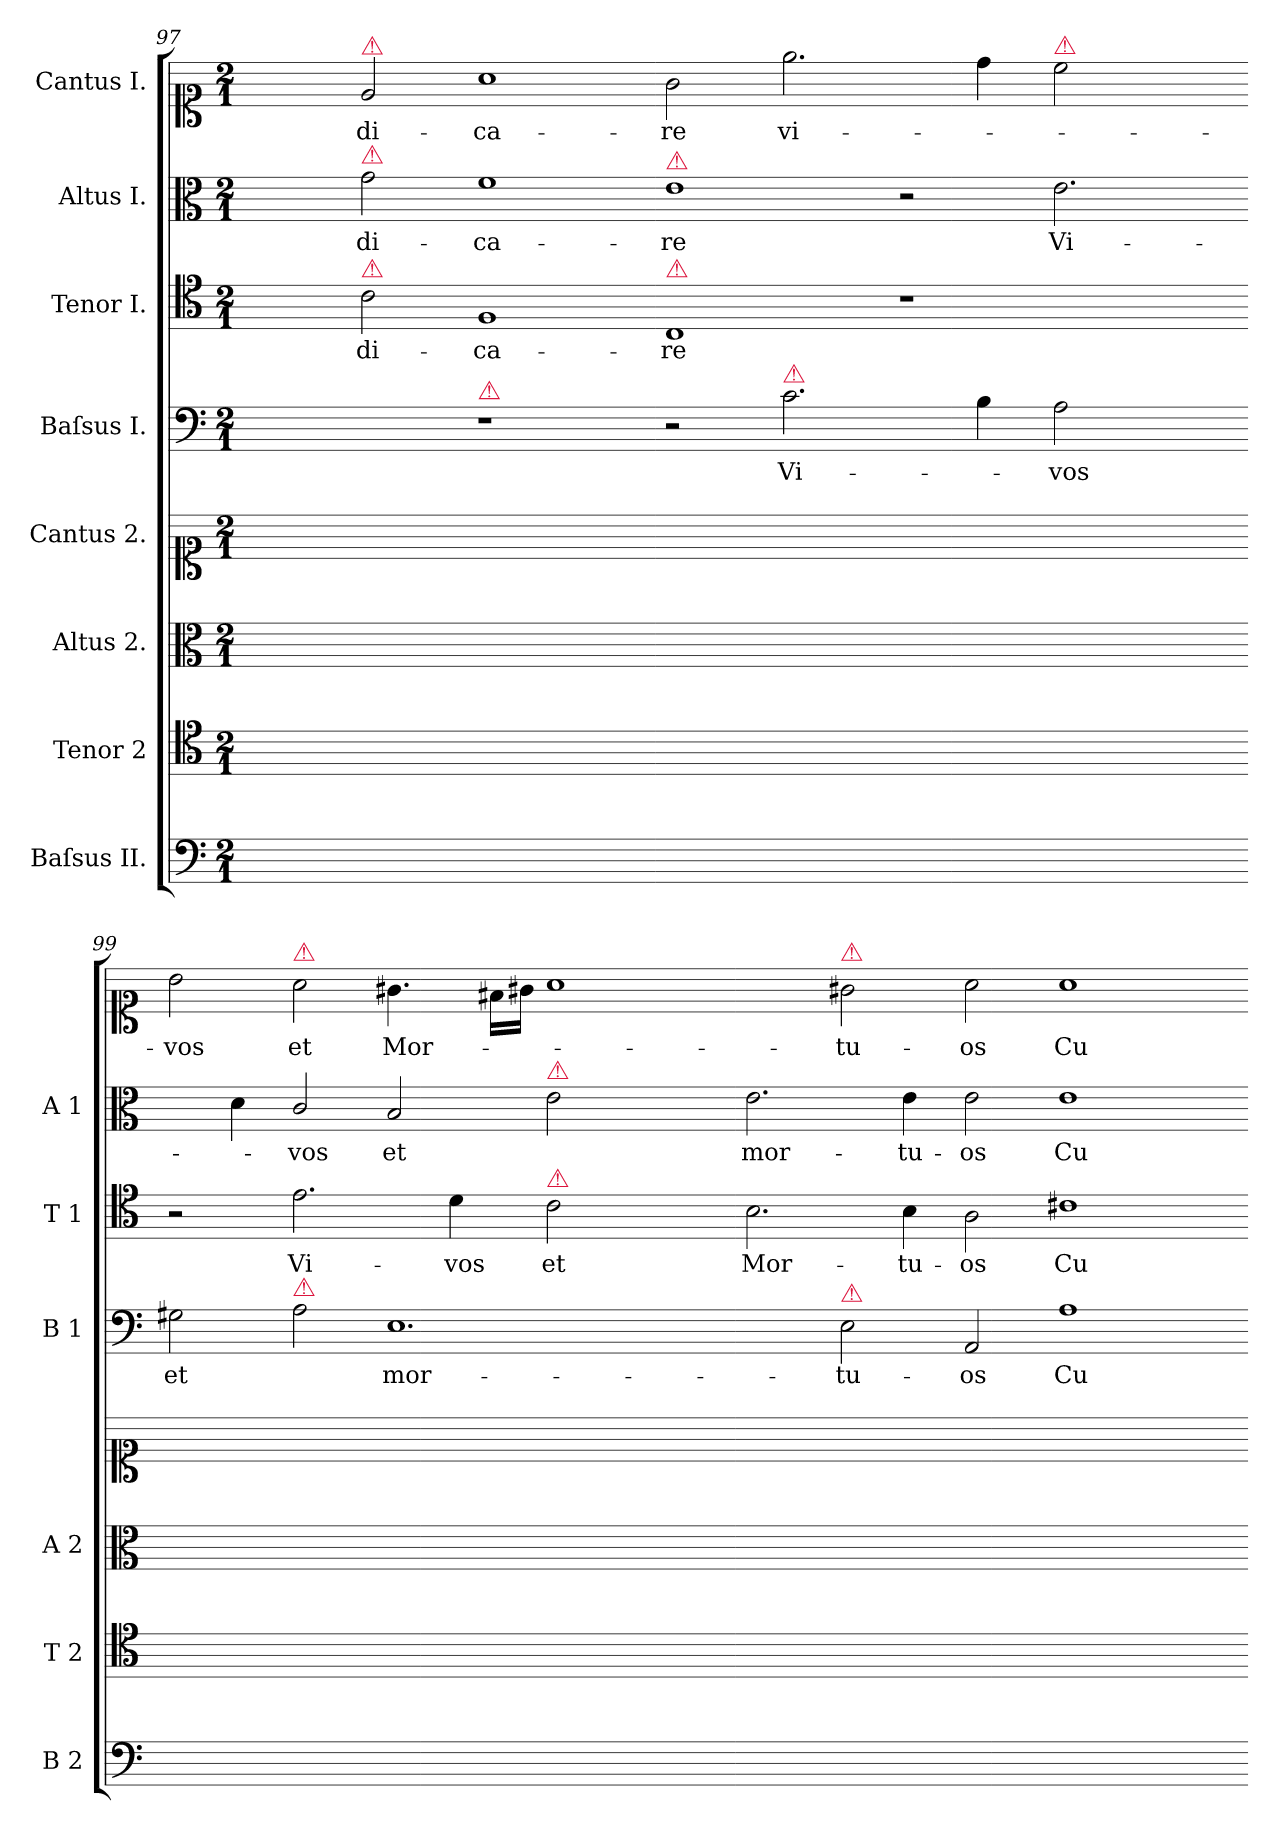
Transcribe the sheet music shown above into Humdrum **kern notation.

**kern	**kern	**kern	**kern	**kern	**text	**kern	**text	**kern	**text	**kern	**text
*part8	*part7	*part6	*part5	*part4	*part4	*part3	*part3	*part2	*part2	*part1	*part1
*staff8	*staff7	*staff6	*staff5	*staff4	*staff4	*staff3	*staff3	*staff2	*staff2	*staff1	*staff1
*I"Baſsus II.	*I"Tenor 2	*I"Altus 2.	*I"Cantus 2.	*I"Baſsus I.	*	*I"Tenor I.	*	*I"Altus I.	*	*I"Cantus I.	*
*I'B 2	*I'T 2	*I'A 2	*	*I'B 1	*	*I'T 1	*	*I'A 1	*	*	*
*clefF4	*clefC4	*clefC3	*clefC1	*clefF4	*	*clefC4	*	*clefC3	*	*clefC1	*
*k[]	*k[]	*k[]	*k[]	*k[]	*	*k[]	*	*k[]	*	*k[]	*
*a:	*a:	*a:	*a:	*a:	*	*a:	*	*a:	*	*a:	*
*M2/1	*M2/1	*M2/1	*M2/1	*M2/1	*	*M2/1	*	*M2/1	*	*M2/1	*
=97	=97	=97	=97	=97	=97	=97	=97	=97	=97	=97	=97
0ryy	0ryy	0ryy	0ryy	1ryy	.	2ryy	.	2ryy	.	2ryy	.
!	!	!	!	!	!	!	!	!	!	!LO:TX:a:color=crimson:t=⚠	!
!	!	!	!	!	!	!	!	!LO:TX:a:color=crimson:t=⚠	!	!	!
!	!	!	!	!	!	!LO:TX:a:color=crimson:t=⚠	!	!	!	!	!
.	.	.	.	.	.	2c\	-di-	2g\	-di-	2e/	-di-
!	!	!	!	!LO:TX:a:color=crimson:t=⚠	!	!	!	!	!	!	!
.	.	.	.	1r	.	1F	-ca-	1f	-ca-	1a	-ca-
=98-	=98-	=98-	=98-	=98-	=98-	=98-	=98-	=98-	=98-	=98-	=98-
!	!	!	!	!	!	!	!	!LO:TX:a:color=crimson:t=⚠	!	!	!
!	!	!	!	!	!	!LO:TX:a:color=crimson:t=⚠	!	!	!	!	!
0ryy	0ryy	0ryy	0ryy	2r	.	1C	-re	1e	-re	2g\	-re
!	!	!	!	!LO:TX:a:color=crimson:t=⚠	!	!	!	!	!	!	!
.	.	.	.	2.c\	Vi-	.	.	.	.	2.ee\	vi-
.	.	.	.	.	.	1r	.	2r	.	.	.
.	.	.	.	4B\	.	.	.	.	.	4dd\	.
!	!	!	!	!	!	!	!	!	!	!LO:TX:a:color=crimson:t=⚠	!
.	.	.	.	2A\	-vos	.	.	2.e\	Vi-	2cc\	.
4ryy	4ryy	4ryy	4ryy	4ryy	.	4ryy	.	.	.	4ryy	.
=99-	=99-	=99-	=99-	=99-	=99-	=99-	=99-	=99-	=99-	=99-	=99-
0ryy	0ryy	0ryy	0ryy	2G#X\	et	2r	.	4ryy	.	2b\	-vos
.	.	.	.	.	.	.	.	4d\	.	.	.
!	!	!	!	!	!	!	!	!	!	!LO:TX:a:color=crimson:t=⚠	!
!	!	!	!	!LO:TX:a:color=crimson:t=⚠	!	!	!	!	!	!	!
.	.	.	.	2A\	.	2.e\	Vi-	2c/	-vos	2a\	et
.	.	.	.	1.E	mor-	.	.	2B/	et	4.g#X\	Mor-
.	.	.	.	.	.	4d\	-vos	.	.	.	.
.	.	.	.	.	.	.	.	.	.	16f#X\LL	.
.	.	.	.	.	.	.	.	.	.	16g#X\JJ	.
!	!	!	!	!	!	!	!	!LO:TX:a:color=crimson:t=⚠	!	!	!
!	!	!	!	!	!	!LO:TX:a:color=crimson:t=⚠	!	!	!	!	!
.	.	.	.	.	.	2c\	et	2e\	.	1a\	.
2ryy	2ryy	2ryy	2ryy	.	.	2ryy	.	2ryy	.	.	.
=100-	=100-	=100-	=100-	=100-	=100-	=100-	=100-	=100-	=100-	=100-	=100-
0ryy	0ryy	0ryy	0ryy	2ryy	.	2.B\	Mor-	2.e\	mor-	2ryy	.
!	!	!	!	!	!	!	!	!	!	!LO:TX:a:color=crimson:t=⚠	!
!	!	!	!	!LO:TX:a:color=crimson:t=⚠	!	!	!	!	!	!	!
.	.	.	.	2E\	-tu-	.	.	.	.	2g#X\	-tu-
.	.	.	.	.	.	4B\	-tu-	4e\	-tu-	.	.
.	.	.	.	2AA/	-os	2A\	-os	2e\	-os	2a\	-os
.	.	.	.	1A\	Cu-	1c#X\	Cu-	1e\	Cu-	1a\	Cu-
2ryy	2ryy	2ryy	2ryy	.	.	.	.	.	.	.	.
=-	=-	=-	=-	=-	=-	=-	=-	=-	=-	=-	=-
*-	*-	*-	*-	*-	*-	*-	*-	*-	*-	*-	*-
